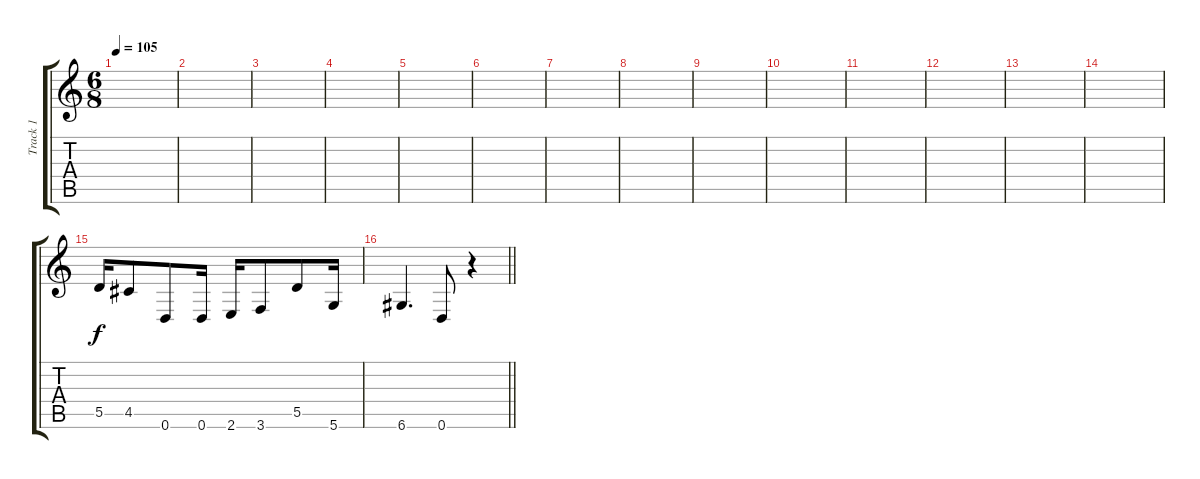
\track ("Track 1" "Track 1") {instrument distortionguitar}
\staff {score tabs}
\tuning (E4 B3 G3 D3 A2 D2) {hide}
\ts (6 8)
\tempo 105
\clef g2
\ks c
|
|
|
|
|
|
|
|
|
|
|
|
|
|
5.5.16 4.5.8 0.6.8 0.6.16 2.6.16 3.6.8 5.5.8 5.6.16 |
\barLineRight lightlight
6.6.4{d} 0.6.8 r.4
